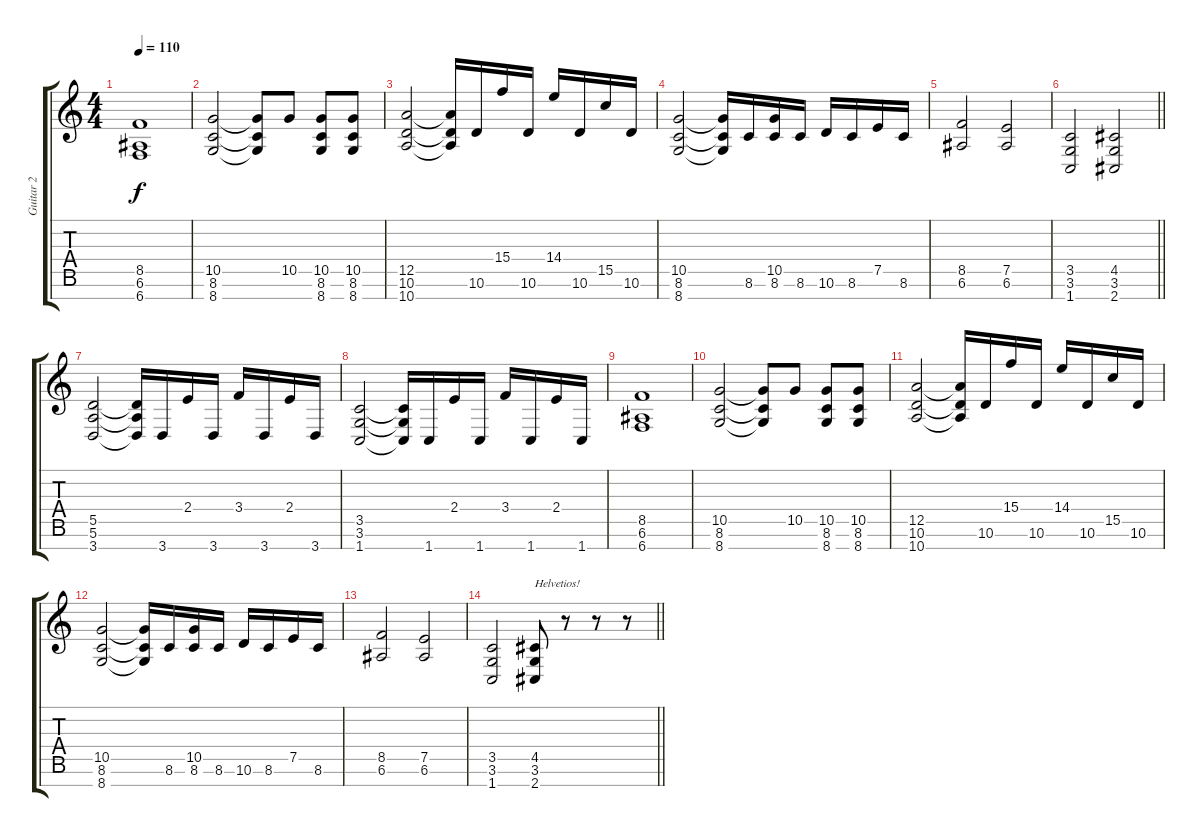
\track ("Guitar 2" "Guitar 2") {instrument overdrivenguitar}
\staff {score tabs}
\tuning (E4 B3 G3 D3 A2 E2 B1) {hide}
\ts (4 4)
\tempo 110
\clef g2
\ks c
(8.5 6.6 6.7).1{dy f} |
(10.5 8.6 8.7).2 (10.5{t} 8.6{t} 8.7{t}).8 10.5.8 (10.5 8.6 8.7).8 (10.5 8.6 8.7).8 |
(12.5 10.6 10.7).2 (12.5{t} 10.6{t} 10.7{t}).16 10.6.16 15.4.16 10.6.16 14.4.16 10.6.16 15.5.16 10.6.16 |
(10.5 8.6 8.7).2 (10.5{t} 8.6{t} 8.7{t}).16 8.6.16 (10.5 8.6).16 8.6.16 10.6.16 8.6.16 7.5.16 8.6.16 |
(8.5 6.6).2 (7.5 6.6).2 |
\barLineRight lightlight
(3.5 3.6 1.7).2 (4.5 3.6 2.7).2 |
(5.5 5.6 3.7).2 (5.5{t} 5.6{t} 3.7{t}).16 3.7.16 2.4.16 3.7.16 3.4.16 3.7.16 2.4.16 3.7.16 |
(3.5 3.6 1.7).2 (3.5{t} 3.6{t} 1.7{t}).16 1.7.16 2.4.16 1.7.16 3.4.16 1.7.16 2.4.16 1.7.16 |
(8.5 6.6 6.7).1 |
(10.5 8.6 8.7).2 (10.5{t} 8.6{t} 8.7{t}).8 10.5.8 (10.5 8.6 8.7).8 (10.5 8.6 8.7).8 |
(12.5 10.6 10.7).2 (12.5{t} 10.6{t} 10.7{t}).16 10.6.16 15.4.16 10.6.16 14.4.16 10.6.16 15.5.16 10.6.16 |
(10.5 8.6 8.7).2 (10.5{t} 8.6{t} 8.7{t}).16 8.6.16 (10.5 8.6).16 8.6.16 10.6.16 8.6.16 7.5.16 8.6.16 |
(8.5 6.6).2 (7.5 6.6).2 |
\barLineRight lightlight
(3.5 3.6 1.7).2 (4.5 3.6 2.7).8{txt "Helvetios!"} r.8 r.8 r.8
